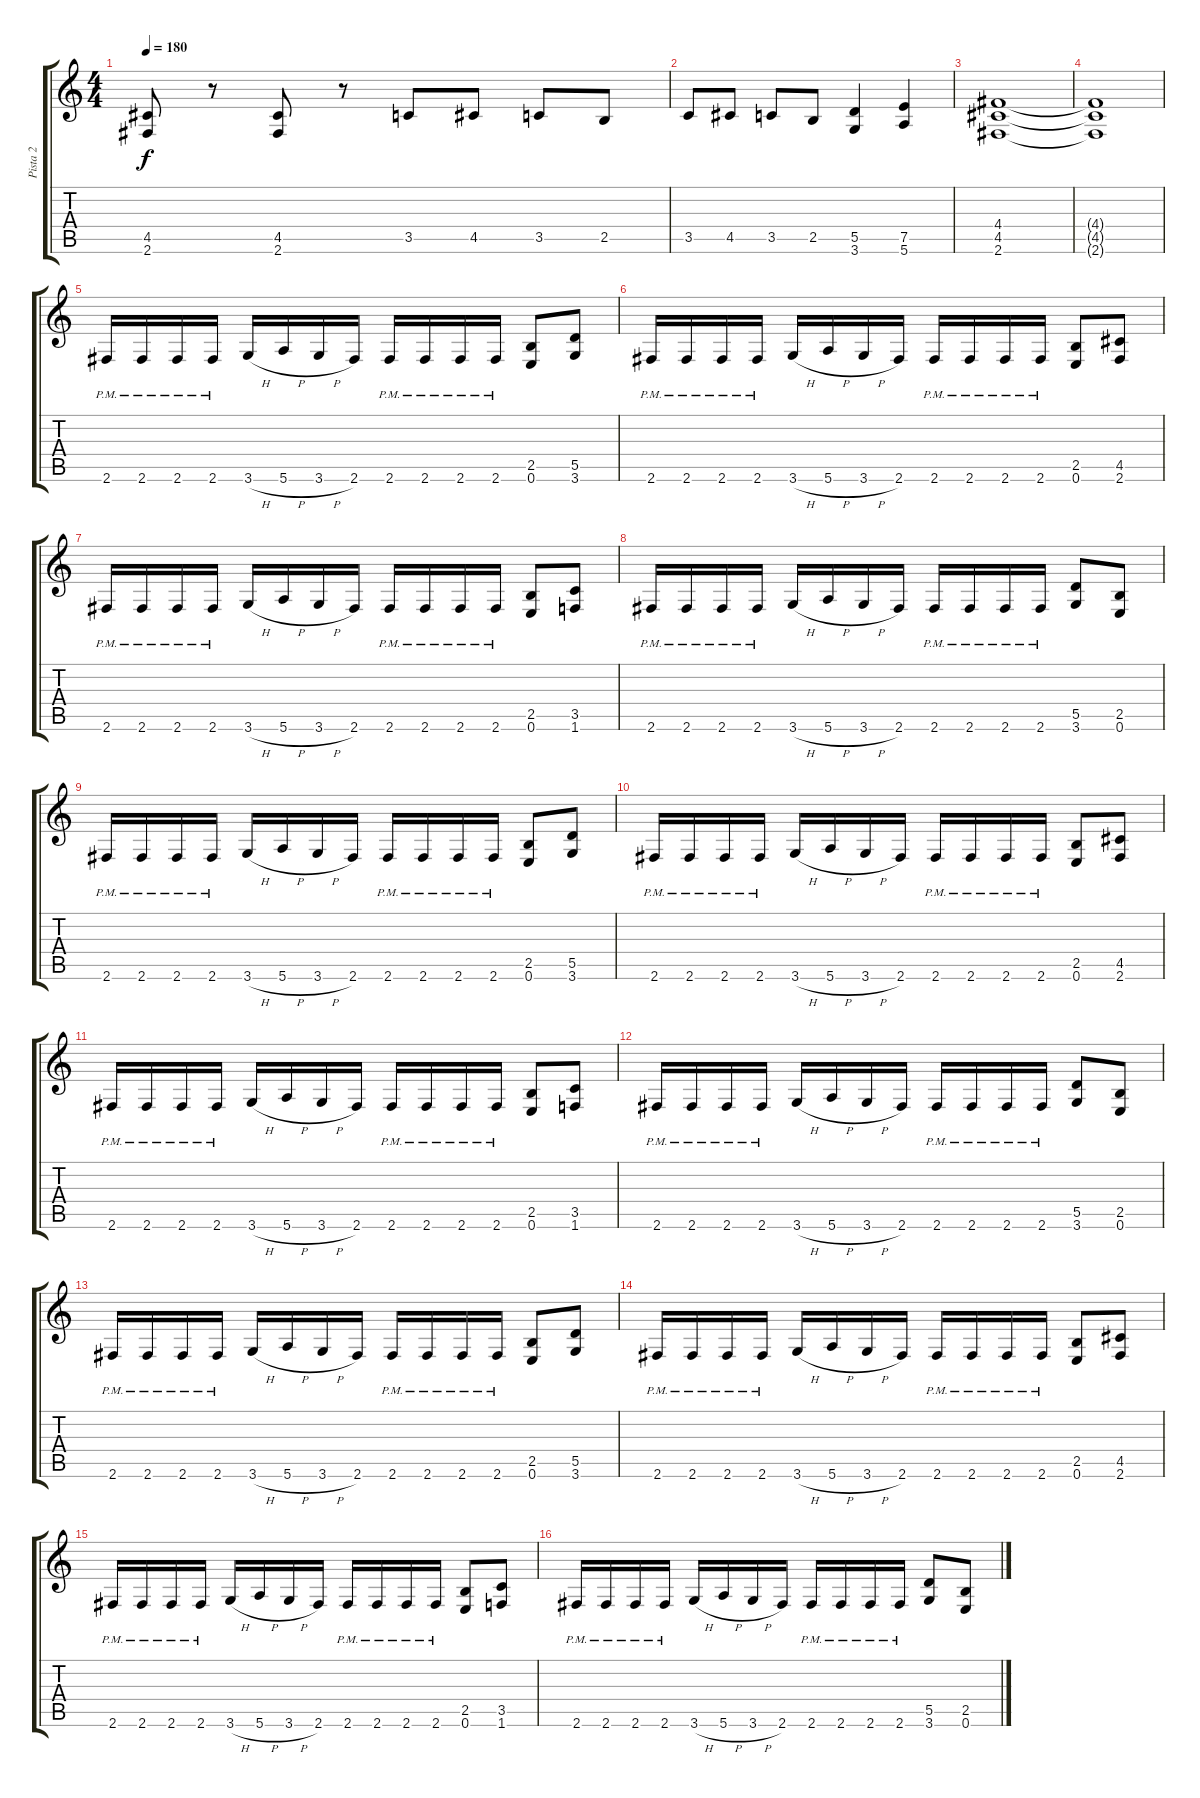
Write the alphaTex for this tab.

\track ("Pista 2" "Pista 2") {instrument distortionguitar}
\staff {score tabs}
\tuning (E4 B3 G3 D3 A2 E2) {hide}
\ts (4 4)
\tempo 180
\clef g2
\ks c
(4.5 2.6).8{dy f} r.8 (4.5 2.6).8 r.8 3.5.8 4.5.8 3.5.8 2.5.8 |
3.5.8 4.5.8 3.5.8 2.5.8 (5.5 3.6).4 (7.5 5.6).4 |
(4.4 4.5 2.6).1 |
(4.4{t} 4.5{t} 2.6{t}).1 |
2.6{pm}.16 2.6{pm}.16 2.6{pm}.16 2.6{pm}.16 3.6{h}.16 5.6{h}.16 3.6{h}.16 2.6.16 2.6{pm}.16 2.6{pm}.16 2.6{pm}.16 2.6{pm}.16 (2.5 0.6).8 (5.5 3.6).8 |
2.6{pm}.16 2.6{pm}.16 2.6{pm}.16 2.6{pm}.16 3.6{h}.16 5.6{h}.16 3.6{h}.16 2.6.16 2.6{pm}.16 2.6{pm}.16 2.6{pm}.16 2.6{pm}.16 (2.5 0.6).8 (4.5 2.6).8 |
2.6{pm}.16 2.6{pm}.16 2.6{pm}.16 2.6{pm}.16 3.6{h}.16 5.6{h}.16 3.6{h}.16 2.6.16 2.6{pm}.16 2.6{pm}.16 2.6{pm}.16 2.6{pm}.16 (2.5 0.6).8 (3.5 1.6).8 |
2.6{pm}.16 2.6{pm}.16 2.6{pm}.16 2.6{pm}.16 3.6{h}.16 5.6{h}.16 3.6{h}.16 2.6.16 2.6{pm}.16 2.6{pm}.16 2.6{pm}.16 2.6{pm}.16 (5.5 3.6).8 (2.5 0.6).8 |
2.6{pm}.16 2.6{pm}.16 2.6{pm}.16 2.6{pm}.16 3.6{h}.16 5.6{h}.16 3.6{h}.16 2.6.16 2.6{pm}.16 2.6{pm}.16 2.6{pm}.16 2.6{pm}.16 (2.5 0.6).8 (5.5 3.6).8 |
2.6{pm}.16 2.6{pm}.16 2.6{pm}.16 2.6{pm}.16 3.6{h}.16 5.6{h}.16 3.6{h}.16 2.6.16 2.6{pm}.16 2.6{pm}.16 2.6{pm}.16 2.6{pm}.16 (2.5 0.6).8 (4.5 2.6).8 |
2.6{pm}.16 2.6{pm}.16 2.6{pm}.16 2.6{pm}.16 3.6{h}.16 5.6{h}.16 3.6{h}.16 2.6.16 2.6{pm}.16 2.6{pm}.16 2.6{pm}.16 2.6{pm}.16 (2.5 0.6).8 (3.5 1.6).8 |
2.6{pm}.16 2.6{pm}.16 2.6{pm}.16 2.6{pm}.16 3.6{h}.16 5.6{h}.16 3.6{h}.16 2.6.16 2.6{pm}.16 2.6{pm}.16 2.6{pm}.16 2.6{pm}.16 (5.5 3.6).8 (2.5 0.6).8 |
2.6{pm}.16 2.6{pm}.16 2.6{pm}.16 2.6{pm}.16 3.6{h}.16 5.6{h}.16 3.6{h}.16 2.6.16 2.6{pm}.16 2.6{pm}.16 2.6{pm}.16 2.6{pm}.16 (2.5 0.6).8 (5.5 3.6).8 |
2.6{pm}.16 2.6{pm}.16 2.6{pm}.16 2.6{pm}.16 3.6{h}.16 5.6{h}.16 3.6{h}.16 2.6.16 2.6{pm}.16 2.6{pm}.16 2.6{pm}.16 2.6{pm}.16 (2.5 0.6).8 (4.5 2.6).8 |
2.6{pm}.16 2.6{pm}.16 2.6{pm}.16 2.6{pm}.16 3.6{h}.16 5.6{h}.16 3.6{h}.16 2.6.16 2.6{pm}.16 2.6{pm}.16 2.6{pm}.16 2.6{pm}.16 (2.5 0.6).8 (3.5 1.6).8 |
2.6{pm}.16 2.6{pm}.16 2.6{pm}.16 2.6{pm}.16 3.6{h}.16 5.6{h}.16 3.6{h}.16 2.6.16 2.6{pm}.16 2.6{pm}.16 2.6{pm}.16 2.6{pm}.16 (5.5 3.6).8 (2.5 0.6).8
